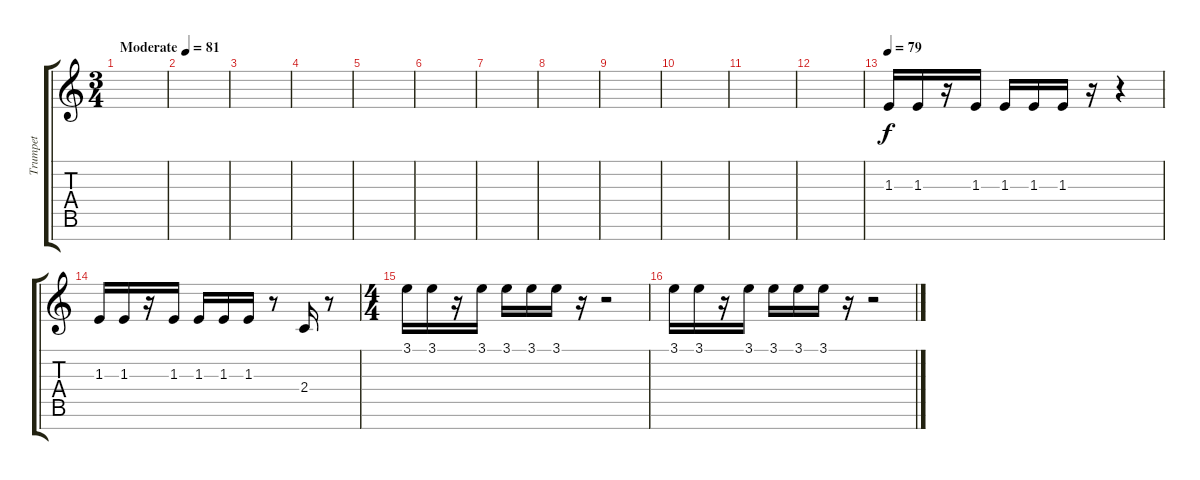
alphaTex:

\track ("Trumpet" "Trumpet") {instrument trumpet}
\staff {score tabs}
\tuning (Db5 Ab4 Eb4 Bb3 F3 C3 G2) {hide}
\ts (3 4)
\tempo (81 "Moderate")
\clef g2
\ks c
|
|
|
|
|
|
|
|
|
|
|
|
\tempo 79
1.3.16{volume 11} 1.3.16 r.16 1.3.16 1.3.16 1.3.16 1.3.16 r.16 r.4 |
1.3.16 1.3.16 r.16 1.3.16 1.3.16 1.3.16 1.3.16 r.8 2.4.16 r.8 |
\ts (4 4)
3.1.16 3.1.16 r.16 3.1.16 3.1.16 3.1.16 3.1.16 r.16 r.2 |
3.1.16 3.1.16 r.16 3.1.16 3.1.16 3.1.16 3.1.16 r.16 r.2
